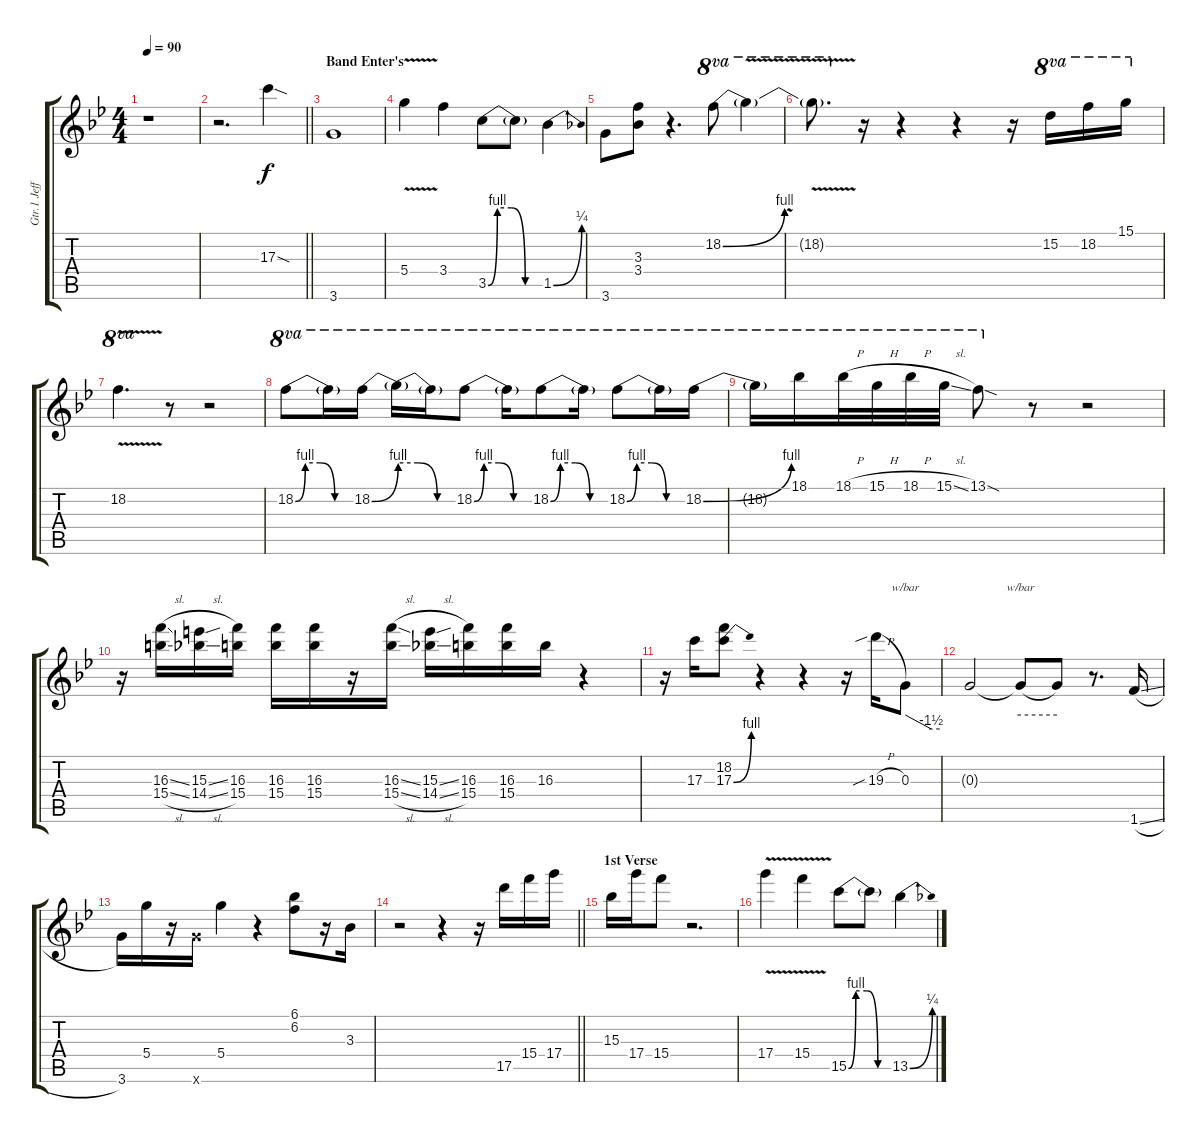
\track ("Gtr.1 Jeff Beck (Distortion Gtr.)" "Gtr.1 Jeff") {instrument distortionguitar}
\staff {score tabs}
\tuning (E4 B3 G3 D4 A3 E3) {hide}
\ts (4 4)
\tempo 90
\clef g2
\ks bb
r.1{dy f instrument distortionguitar} |
\barLineRight lightlight
r.2{d} 17.3{sod}.4 |
\section ("" "Band Enter's")
3.6.1 |
5.4{v}.4 3.4.4 3.5{be (custom 0 0 10 4 25 4 40 0 60 0)}.8 3.5{t}.8 1.5{be (bend 0 0 60 1)}.4 |
3.6.8 (3.3 3.4).8 r.4{d} 18.2{be (bend 0 0 60 4)}.8{ot 8va} 18.2{v t}.4{ot 8va} |
18.2{v t}.8{d ot 8va} r.16 r.4 r.4 r.16 15.2.16{ot 8va} 18.2.16{ot 8va} 15.1.16{ot 8va} |
18.2{v}.4{d ot 8va} r.8 r.2 |
18.2{be (custom 0 0 10 4 25 4 40 0 60 0)}.8{ot 8va} 18.2{t}.16{ot 8va} 18.2{be (bend 0 0 60 4)}.16{ot 8va} 18.2{be (custom 0 4 20 4 40 0 60 0) t}.16{ot 8va} 18.2{t}.16{ot 8va} 18.2{be (custom 0 0 10 4 25 4 40 0 60 0)}.8{ot 8va} 18.2{t}.16{ot 8va} 18.2{be (custom 0 0 10 4 25 4 40 0 60 0)}.8{ot 8va} 18.2{t}.16{ot 8va} 18.2{be (custom 0 0 10 4 25 4 40 0 60 0)}.8{ot 8va} 18.2{t}.16{ot 8va} 18.2{be (bend 0 0 60 4)}.16{ot 8va} |
18.2{t}.16{ot 8va} 18.1.16{ot 8va} 18.1{h}.32{ot 8va} 15.1{h}.32{ot 8va} 18.1{h}.32{ot 8va} 15.1{sl}.32{ot 8va} 13.1{sod}.8{ot 8va} r.8 r.2 |
r.16 (16.3{sl} 15.4{sl}).16 (15.3{sl} 14.4{sl}).16 (16.3 15.4).16 (16.3 15.4).16 (16.3 15.4).16 r.16 (16.3{sl} 15.4{sl}).16 (15.3{sl} 14.4{sl}).16 (16.3 15.4).16 (16.3 15.4).16 16.3.16 r.4 |
r.16 17.3.16 (18.2 17.3{be (bend 0 0 60 4)}).8 r.4 r.4 r.16 19.3{sib h}.16 0.3.8{tbe (custom default 0 0 45 -6 60 -6)} |
0.3{t}.2 0.3{t}.8{tbe (hold default 0 0 60 0)} 0.3{t}.8 r.8{d} 1.6{sl}.16 |
3.6.16 5.4.16 r.16 3.6{x}.16 5.4.4 r.4 (6.1 6.2).8 r.16 3.3.16 |
\barLineRight lightlight
r.2 r.4 r.16 17.5.16 15.4.16 17.4.16 |
\section ("" "1st Verse")
15.3.16 17.4.16 15.4.8 r.2{d} |
17.4{v}.4 15.4{v}.4 15.5{be (custom 0 0 10 4 25 4 40 0 60 0)}.8 15.5{t}.8 13.5{be (bend 0 0 60 1)}.4
